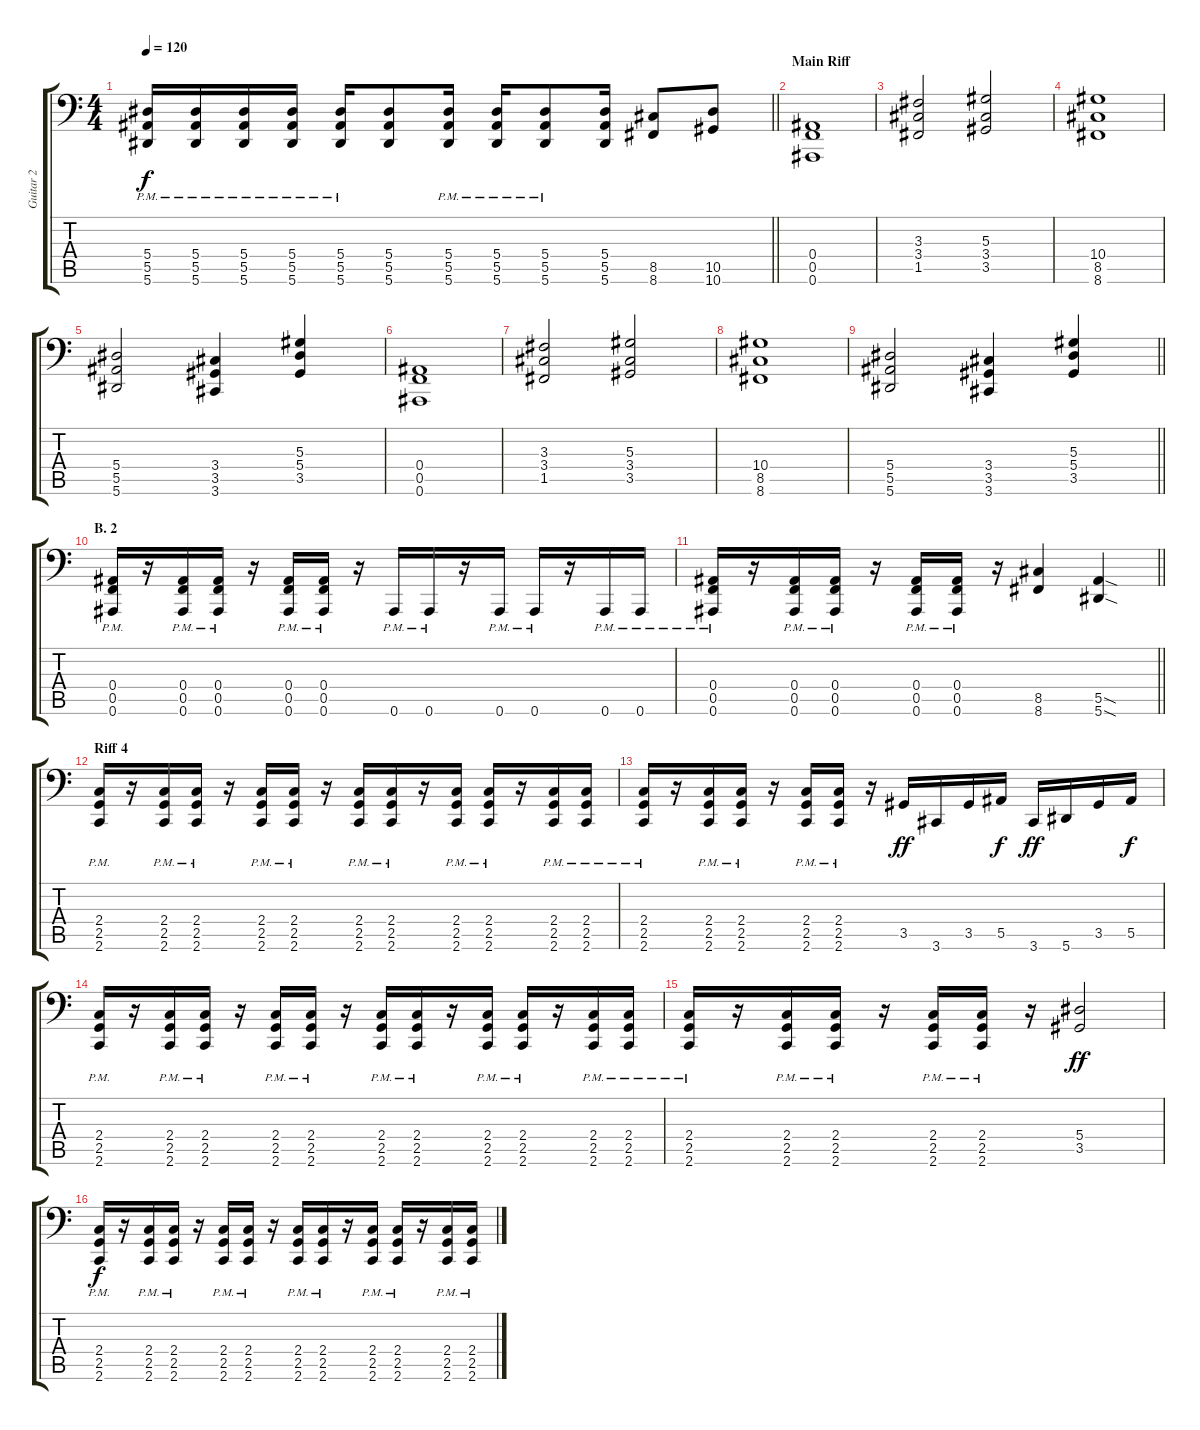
\track ("Guitar 2" "Guitar 2") {instrument stringensemble1}
\staff {score tabs}
\tuning (C4 G3 Eb3 Bb2 F2 Bb1) {hide}
\ts (4 4)
\tempo 120
\clef f4
\barLineRight lightlight
\ks c
(5.4{pm} 5.5{pm} 5.6{pm}).16{dy f} (5.4{pm} 5.5{pm} 5.6{pm}).16 (5.4{pm} 5.5{pm} 5.6{pm}).16 (5.4{pm} 5.5{pm} 5.6{pm}).16 (5.4{pm} 5.5{pm} 5.6{pm}).16 (5.4 5.5 5.6).8 (5.4{pm} 5.5{pm} 5.6{pm}).16 (5.4{pm} 5.5{pm} 5.6{pm}).16 (5.4{pm} 5.5{pm} 5.6{pm}).8 (5.4 5.5 5.6).16 (8.5 8.6).8 (10.5 10.6).8 |
\section ("" "Main Riff")
(0.4 0.5 0.6).1 |
(3.3 3.4 1.5).2 (5.3 3.4 3.5).2 |
(10.4 8.5 8.6).1 |
(5.4 5.5 5.6).2 (3.4 3.5 3.6).4 (5.3 5.4 3.5).4 |
(0.4 0.5 0.6).1 |
(3.3 3.4 1.5).2 (5.3 3.4 3.5).2 |
(10.4 8.5 8.6).1 |
\barLineRight lightlight
(5.4 5.5 5.6).2 (3.4 3.5 3.6).4 (5.3 5.4 3.5).4 |
\section ("" "B. 2")
(0.4{pm} 0.5{pm} 0.6{pm}).16 r.16 (0.4{pm} 0.5{pm} 0.6{pm}).16 (0.4{pm} 0.5{pm} 0.6{pm}).16 r.16 (0.4{pm} 0.5{pm} 0.6{pm}).16 (0.4{pm} 0.5{pm} 0.6{pm}).16 r.16 0.6{pm}.16 0.6{pm}.16 r.16 0.6{pm}.16 0.6{pm}.16 r.16 0.6{pm}.16 0.6{pm}.16 |
\barLineRight lightlight
(0.4{pm} 0.5{pm} 0.6{pm}).16 r.16 (0.4{pm} 0.5{pm} 0.6{pm}).16 (0.4{pm} 0.5{pm} 0.6{pm}).16 r.16 (0.4{pm} 0.5{pm} 0.6{pm}).16 (0.4{pm} 0.5{pm} 0.6{pm}).16 r.16 (8.5 8.6).4 (5.5{sod} 5.6{sod}).4 |
\section ("" "Riff 4")
(2.4{pm} 2.5{pm} 2.6{pm}).16 r.16 (2.4{pm} 2.5{pm} 2.6{pm}).16 (2.4{pm} 2.5{pm} 2.6{pm}).16 r.16 (2.4{pm} 2.5{pm} 2.6{pm}).16 (2.4{pm} 2.5{pm} 2.6{pm}).16 r.16 (2.4{pm} 2.5{pm} 2.6{pm}).16 (2.4{pm} 2.5{pm} 2.6{pm}).16 r.16 (2.4{pm} 2.5{pm} 2.6{pm}).16 (2.4{pm} 2.5{pm} 2.6{pm}).16 r.16 (2.4{pm} 2.5{pm} 2.6{pm}).16 (2.4{pm} 2.5{pm} 2.6{pm}).16 |
(2.4{pm} 2.5{pm} 2.6{pm}).16 r.16 (2.4{pm} 2.5{pm} 2.6{pm}).16 (2.4{pm} 2.5{pm} 2.6{pm}).16 r.16 (2.4{pm} 2.5{pm} 2.6{pm}).16 (2.4{pm} 2.5{pm} 2.6{pm}).16 r.16 3.5.16{dy ff} 3.6.16 3.5.16 5.5.16{dy f} 3.6.16{dy ff} 5.6.16 3.5.16 5.5.16{dy f} |
(2.4{pm} 2.5{pm} 2.6{pm}).16 r.16 (2.4{pm} 2.5{pm} 2.6{pm}).16 (2.4{pm} 2.5{pm} 2.6{pm}).16 r.16 (2.4{pm} 2.5{pm} 2.6{pm}).16 (2.4{pm} 2.5{pm} 2.6{pm}).16 r.16 (2.4{pm} 2.5{pm} 2.6{pm}).16 (2.4{pm} 2.5{pm} 2.6{pm}).16 r.16 (2.4{pm} 2.5{pm} 2.6{pm}).16 (2.4{pm} 2.5{pm} 2.6{pm}).16 r.16 (2.4{pm} 2.5{pm} 2.6{pm}).16 (2.4{pm} 2.5{pm} 2.6{pm}).16 |
(2.4{pm} 2.5{pm} 2.6{pm}).16 r.16 (2.4{pm} 2.5{pm} 2.6{pm}).16 (2.4{pm} 2.5{pm} 2.6{pm}).16 r.16 (2.4{pm} 2.5{pm} 2.6{pm}).16 (2.4{pm} 2.5{pm} 2.6{pm}).16 r.16 (5.4 3.5).2{dy ff} |
(2.4{pm} 2.5{pm} 2.6{pm}).16{dy f} r.16 (2.4{pm} 2.5{pm} 2.6{pm}).16 (2.4{pm} 2.5{pm} 2.6{pm}).16 r.16 (2.4{pm} 2.5{pm} 2.6{pm}).16 (2.4{pm} 2.5{pm} 2.6{pm}).16 r.16 (2.4{pm} 2.5{pm} 2.6{pm}).16 (2.4{pm} 2.5{pm} 2.6{pm}).16 r.16 (2.4{pm} 2.5{pm} 2.6{pm}).16 (2.4{pm} 2.5{pm} 2.6{pm}).16 r.16 (2.4{pm} 2.5{pm} 2.6{pm}).16 (2.4{pm} 2.5{pm} 2.6{pm}).16
